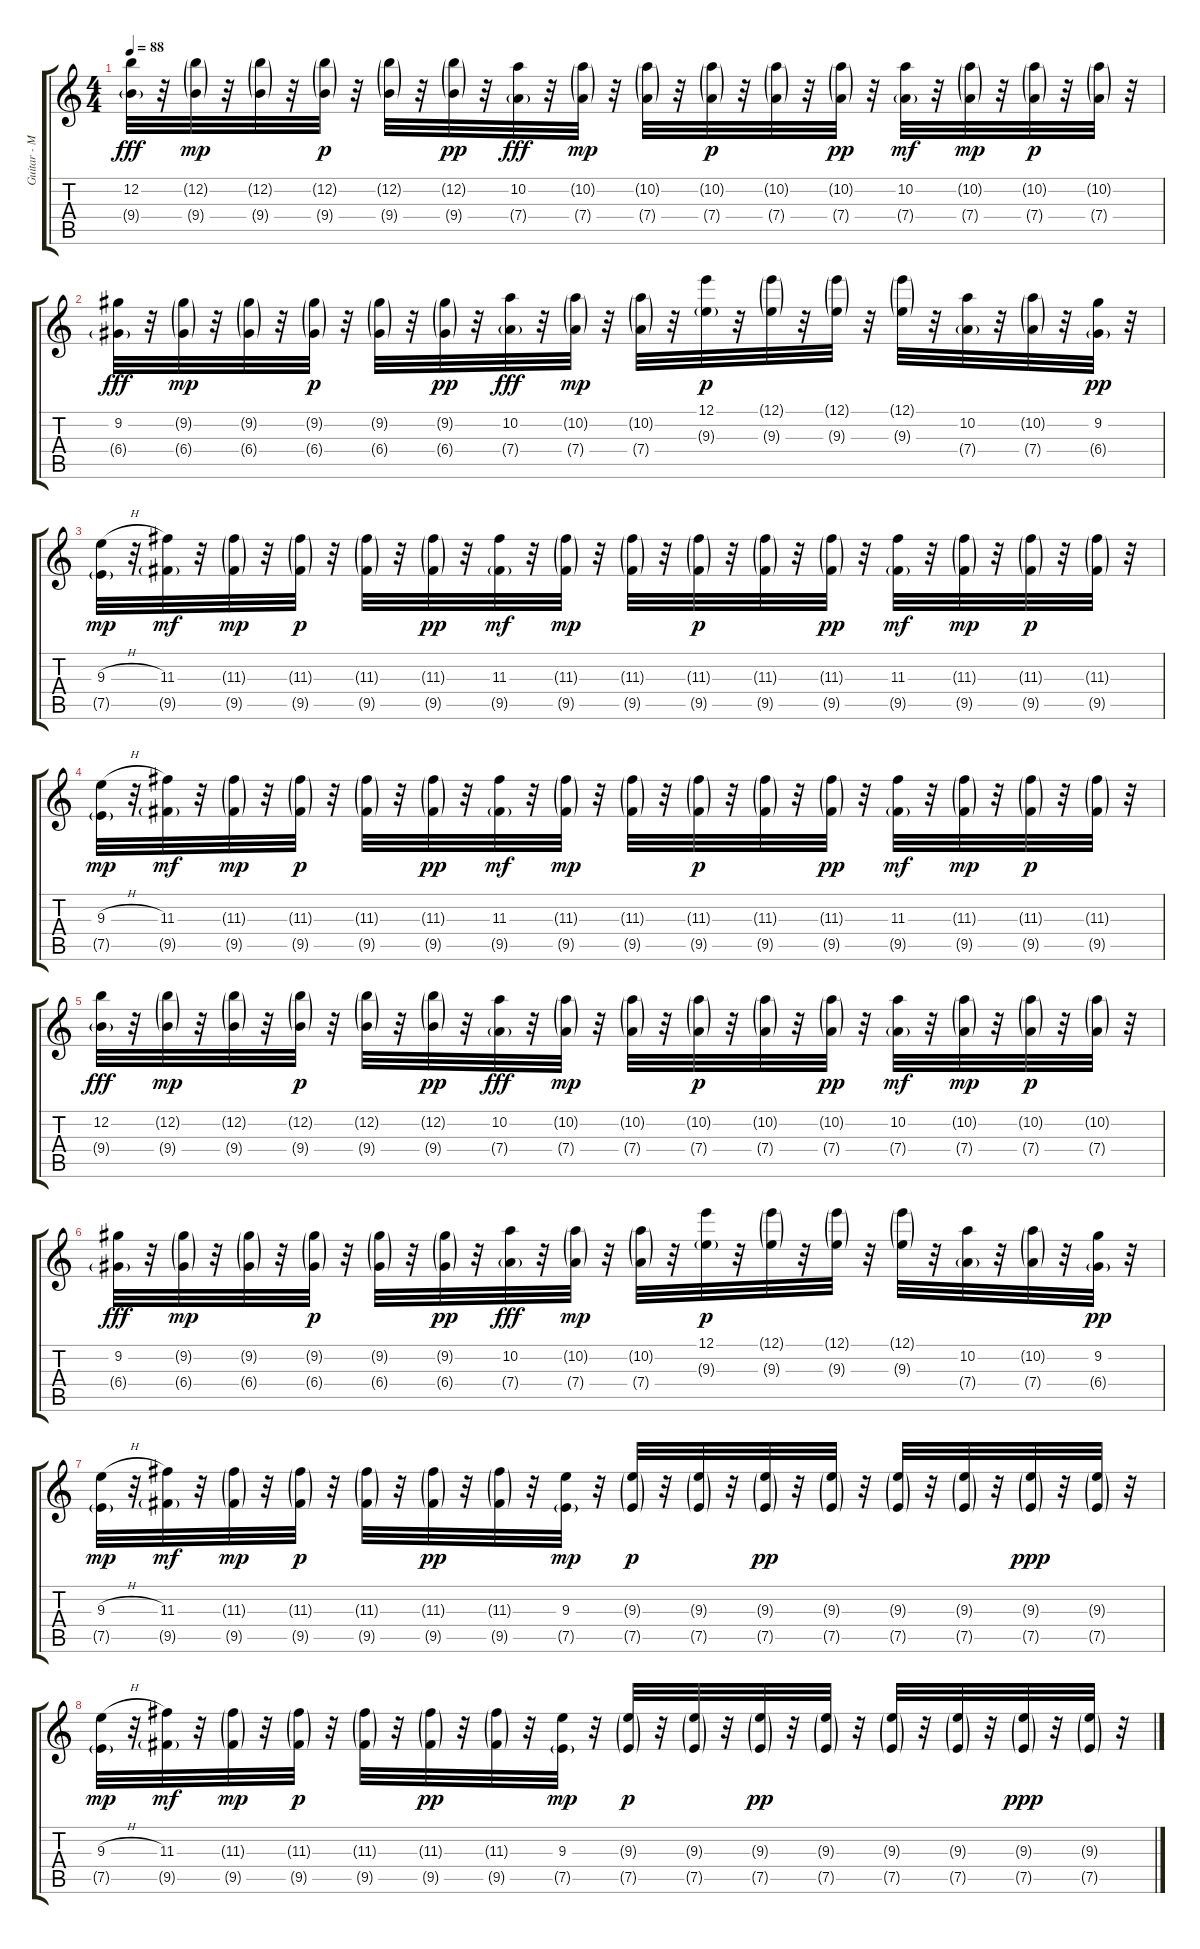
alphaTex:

\track ("Guitar - Mark Engles" "Guitar - M") {instrument distortionguitar}
\staff {score tabs}
\tuning (E4 B3 G3 D3 A2 E2) {hide}
\ts (4 4)
\tempo 88
\clef g2
\ks c
(12.2 9.4{g}).32{dy fff} r.32 (12.2{g} 9.4{g}).32{dy mp} r.32 (12.2{g} 9.4{g}).32 r.32 (12.2{g} 9.4{g}).32{dy p} r.32 (12.2{g} 9.4{g}).32 r.32 (12.2{g} 9.4{g}).32{dy pp} r.32 (10.2 7.4{g}).32{dy fff} r.32 (10.2{g} 7.4{g}).32{dy mp} r.32 (10.2{g} 7.4{g}).32 r.32 (10.2{g} 7.4{g}).32{dy p} r.32 (10.2{g} 7.4{g}).32 r.32 (10.2{g} 7.4{g}).32{dy pp} r.32 (10.2 7.4{g}).32{dy mf} r.32 (10.2{g} 7.4{g}).32{dy mp} r.32 (10.2{g} 7.4{g}).32{dy p} r.32 (10.2{g} 7.4{g}).32 r.32 |
(9.2 6.4{g}).32{dy fff} r.32 (9.2{g} 6.4{g}).32{dy mp} r.32 (9.2{g} 6.4{g}).32 r.32 (9.2{g} 6.4{g}).32{dy p} r.32 (9.2{g} 6.4{g}).32 r.32 (9.2{g} 6.4{g}).32{dy pp} r.32 (10.2 7.4{g}).32{dy fff} r.32 (10.2{g} 7.4{g}).32{dy mp} r.32 (10.2{g} 7.4{g}).32 r.32 (12.1 9.3{g}).32{dy p} r.32 (12.1{g} 9.3{g}).32 r.32 (12.1{g} 9.3{g}).32 r.32 (12.1{g} 9.3{g}).32 r.32 (10.2 7.4{g}).32 r.32 (10.2{g} 7.4{g}).32 r.32 (9.2 6.4{g}).32{dy pp} r.32 |
(9.3{h} 7.5{g}).32{dy mp} r.32 (11.3 9.5{g}).32{dy mf} r.32 (11.3{g} 9.5{g}).32{dy mp} r.32 (11.3{g} 9.5{g}).32{dy p} r.32 (11.3{g} 9.5{g}).32 r.32 (11.3{g} 9.5{g}).32{dy pp} r.32 (11.3 9.5{g}).32{dy mf} r.32 (11.3{g} 9.5{g}).32{dy mp} r.32 (11.3{g} 9.5{g}).32 r.32 (11.3{g} 9.5{g}).32{dy p} r.32 (11.3{g} 9.5{g}).32 r.32 (11.3{g} 9.5{g}).32{dy pp} r.32 (11.3 9.5{g}).32{dy mf} r.32 (11.3{g} 9.5{g}).32{dy mp} r.32 (11.3{g} 9.5{g}).32{dy p} r.32 (11.3{g} 9.5{g}).32 r.32 |
(9.3{h} 7.5{g}).32{dy mp} r.32 (11.3 9.5{g}).32{dy mf} r.32 (11.3{g} 9.5{g}).32{dy mp} r.32 (11.3{g} 9.5{g}).32{dy p} r.32 (11.3{g} 9.5{g}).32 r.32 (11.3{g} 9.5{g}).32{dy pp} r.32 (11.3 9.5{g}).32{dy mf} r.32 (11.3{g} 9.5{g}).32{dy mp} r.32 (11.3{g} 9.5{g}).32 r.32 (11.3{g} 9.5{g}).32{dy p} r.32 (11.3{g} 9.5{g}).32 r.32 (11.3{g} 9.5{g}).32{dy pp} r.32 (11.3 9.5{g}).32{dy mf} r.32 (11.3{g} 9.5{g}).32{dy mp} r.32 (11.3{g} 9.5{g}).32{dy p} r.32 (11.3{g} 9.5{g}).32 r.32 |
(12.2 9.4{g}).32{dy fff} r.32 (12.2{g} 9.4{g}).32{dy mp} r.32 (12.2{g} 9.4{g}).32 r.32 (12.2{g} 9.4{g}).32{dy p} r.32 (12.2{g} 9.4{g}).32 r.32 (12.2{g} 9.4{g}).32{dy pp} r.32 (10.2 7.4{g}).32{dy fff} r.32 (10.2{g} 7.4{g}).32{dy mp} r.32 (10.2{g} 7.4{g}).32 r.32 (10.2{g} 7.4{g}).32{dy p} r.32 (10.2{g} 7.4{g}).32 r.32 (10.2{g} 7.4{g}).32{dy pp} r.32 (10.2 7.4{g}).32{dy mf} r.32 (10.2{g} 7.4{g}).32{dy mp} r.32 (10.2{g} 7.4{g}).32{dy p} r.32 (10.2{g} 7.4{g}).32 r.32 |
(9.2 6.4{g}).32{dy fff} r.32 (9.2{g} 6.4{g}).32{dy mp} r.32 (9.2{g} 6.4{g}).32 r.32 (9.2{g} 6.4{g}).32{dy p} r.32 (9.2{g} 6.4{g}).32 r.32 (9.2{g} 6.4{g}).32{dy pp} r.32 (10.2 7.4{g}).32{dy fff} r.32 (10.2{g} 7.4{g}).32{dy mp} r.32 (10.2{g} 7.4{g}).32 r.32 (12.1 9.3{g}).32{dy p} r.32 (12.1{g} 9.3{g}).32 r.32 (12.1{g} 9.3{g}).32 r.32 (12.1{g} 9.3{g}).32 r.32 (10.2 7.4{g}).32 r.32 (10.2{g} 7.4{g}).32 r.32 (9.2 6.4{g}).32{dy pp} r.32 |
(9.3{h} 7.5{g}).32{dy mp} r.32 (11.3 9.5{g}).32{dy mf} r.32 (11.3{g} 9.5{g}).32{dy mp} r.32 (11.3{g} 9.5{g}).32{dy p} r.32 (11.3{g} 9.5{g}).32 r.32 (11.3{g} 9.5{g}).32{dy pp} r.32 (11.3{g} 9.5{g}).32 r.32 (9.3 7.5{g}).32{dy mp} r.32 (9.3{g} 7.5{g}).32{dy p} r.32 (9.3{g} 7.5{g}).32 r.32 (9.3{g} 7.5{g}).32{dy pp} r.32 (9.3{g} 7.5{g}).32 r.32 (9.3{g} 7.5{g}).32 r.32 (9.3{g} 7.5{g}).32 r.32 (9.3{g} 7.5{g}).32{dy ppp} r.32 (9.3{g} 7.5{g}).32 r.32 |
(9.3{h} 7.5{g}).32{dy mp} r.32 (11.3 9.5{g}).32{dy mf} r.32 (11.3{g} 9.5{g}).32{dy mp} r.32 (11.3{g} 9.5{g}).32{dy p} r.32 (11.3{g} 9.5{g}).32 r.32 (11.3{g} 9.5{g}).32{dy pp} r.32 (11.3{g} 9.5{g}).32 r.32 (9.3 7.5{g}).32{dy mp} r.32 (9.3{g} 7.5{g}).32{dy p} r.32 (9.3{g} 7.5{g}).32 r.32 (9.3{g} 7.5{g}).32{dy pp} r.32 (9.3{g} 7.5{g}).32 r.32 (9.3{g} 7.5{g}).32 r.32 (9.3{g} 7.5{g}).32 r.32 (9.3{g} 7.5{g}).32{dy ppp} r.32 (9.3{g} 7.5{g}).32 r.32
